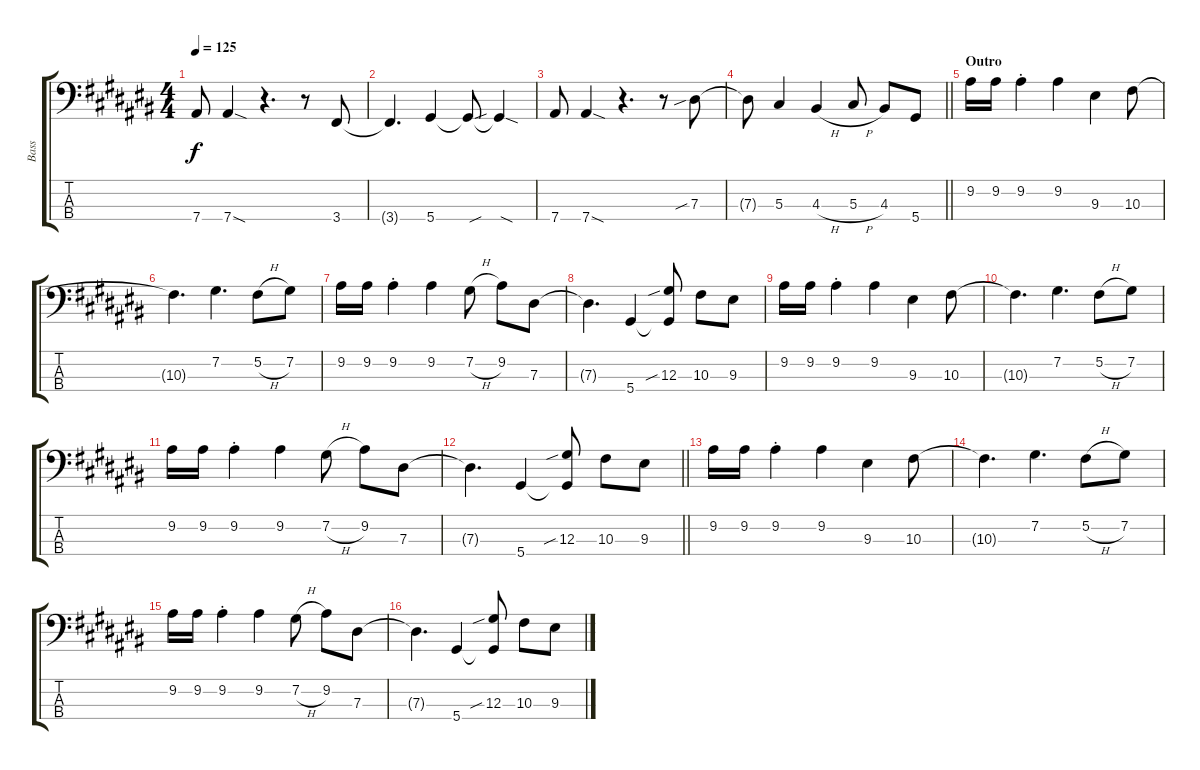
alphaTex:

\track ("Bass" "Bass") {instrument electricbassfinger}
\staff {score tabs}
\tuning (Gb2 Db2 Ab1 Eb1) {hide}
\ts (4 4)
\tempo 125
\clef f4
\ks c#
7.4.8{dy f} 7.4{sod}.4 r.4{d} r.8 3.4.8 |
3.4{t}.4{d} 5.4.4 5.4{sou t}.8 5.4{sod t}.4 |
7.4.8 7.4{sod}.4 r.4{d} r.8 7.3{sib}.8 |
\barLineRight lightlight
7.3{t}.8 5.3.4 4.3{h}.4 5.3{h}.8 4.3.8 5.4.8 |
\section ("" "Outro")
9.2.16 9.2.16 9.2{st}.4 9.2.4 9.3.4 10.3.8 |
10.3{t}.4{d} 7.2.4{d} 5.2{h}.8 7.2.8 |
9.2.16 9.2.16 9.2{st}.4 9.2.4 7.2{h}.8 9.2.8 7.3.8 |
7.3{t}.4{d} 5.4.4 (12.3{sib} 5.4{t}).8 10.3.8 9.3.8 |
9.2.16 9.2.16 9.2{st}.4 9.2.4 9.3.4 10.3.8 |
10.3{t}.4{d} 7.2.4{d} 5.2{h}.8 7.2.8 |
9.2.16 9.2.16 9.2{st}.4 9.2.4 7.2{h}.8 9.2.8 7.3.8 |
\barLineRight lightlight
7.3{t}.4{d} 5.4.4 (12.3{sib} 5.4{t}).8 10.3.8 9.3.8 |
9.2.16 9.2.16 9.2{st}.4 9.2.4 9.3.4 10.3.8 |
10.3{t}.4{d} 7.2.4{d} 5.2{h}.8 7.2.8 |
9.2.16 9.2.16 9.2{st}.4 9.2.4 7.2{h}.8 9.2.8 7.3.8 |
7.3{t}.4{d} 5.4.4 (12.3{sib} 5.4{t}).8 10.3.8 9.3.8
